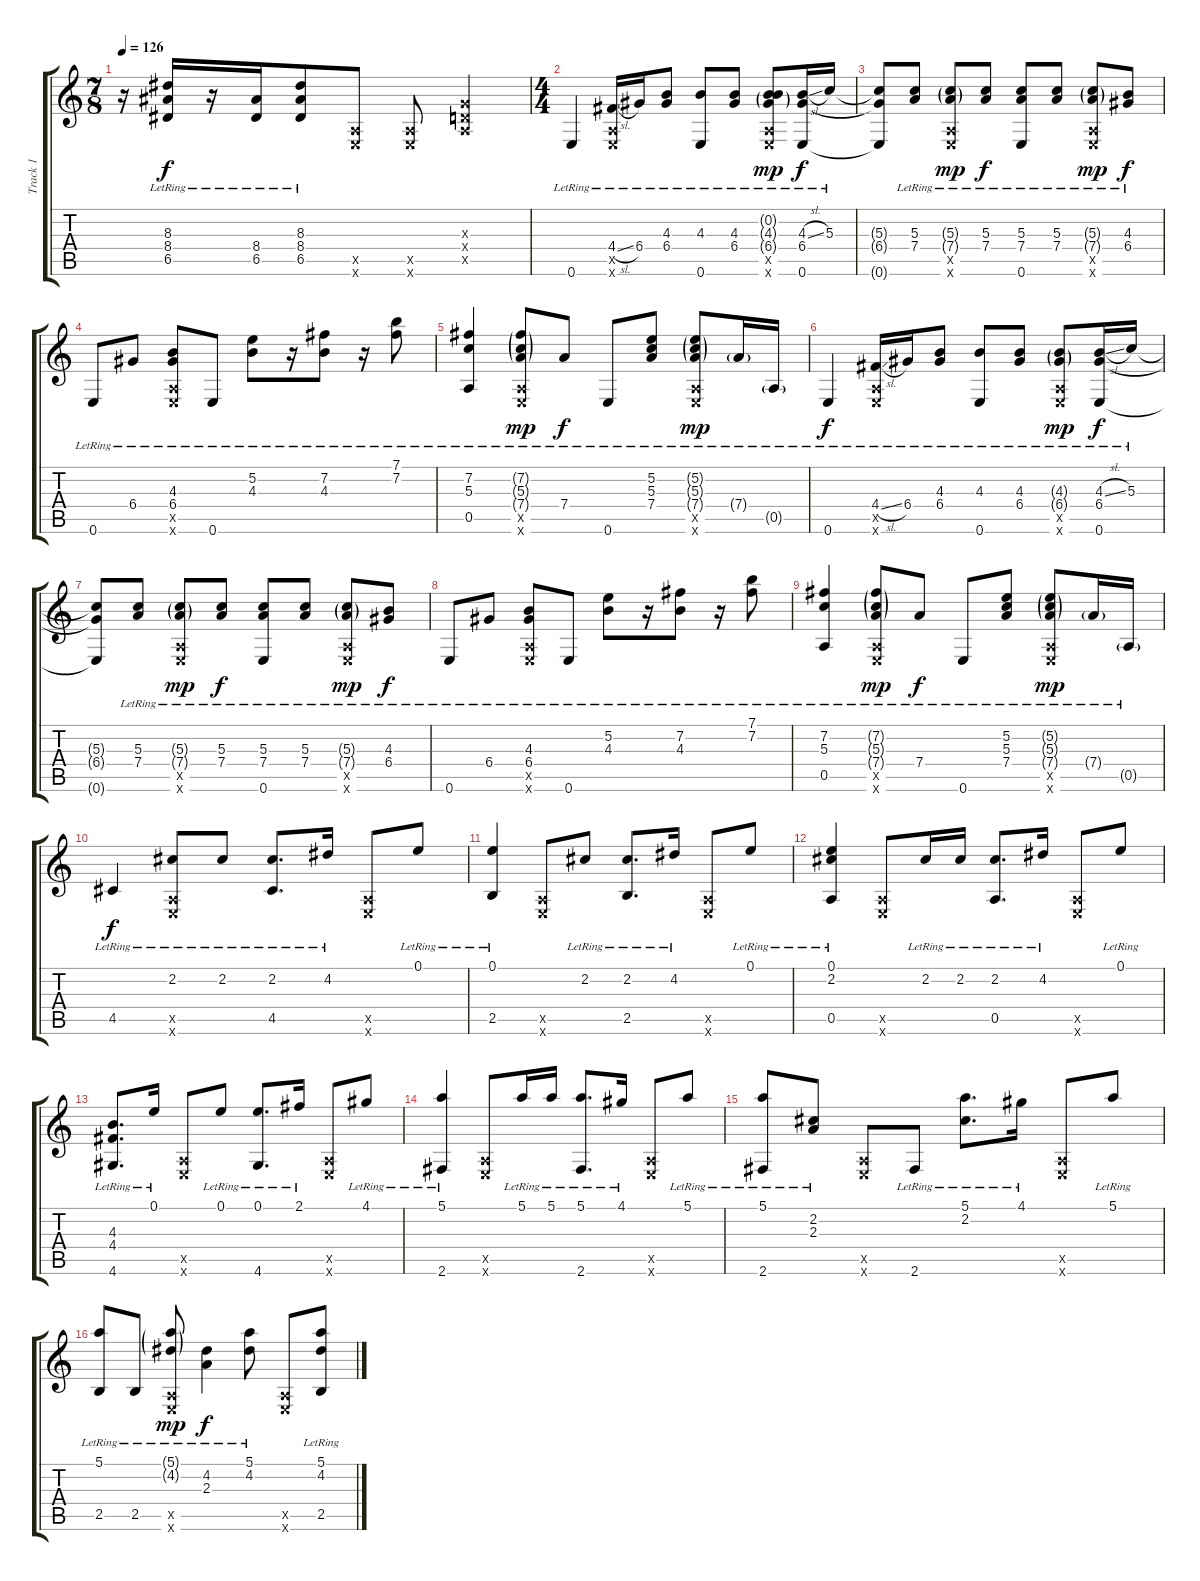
\track ("Track 1" "Track 1") {instrument acousticguitarsteel}
\staff {score tabs}
\tuning (E4 B3 G3 D3 A2 E2) {hide}
\ts (7 8)
\tempo 126
\clef g2
\ks c
r.16{dy mp} (8.3{lr} 8.4{lr} 6.5{lr}).16{dy f} r.16 (8.4{lr} 6.5{lr}).16 (8.3{lr} 8.4{lr} 6.5{lr}).8 (0.5{x} 0.6{x}).8 (0.5{x} 0.6{x}).8 (0.3{x} 0.4{x} 0.5{x}).4 |
\ts (4 4)
0.6{lr}.4 (4.4{sl lr} 0.5{x} 0.6{x}).16 6.4{lr}.16 (4.3{lr} 6.4{lr}).8 (4.3{lr} 0.6{lr}).8 (4.3{lr} 6.4{lr}).8 (0.2{g lr} 4.3{g lr} 6.4{g lr} 0.5{x} 0.6{x}).8{dy mp} (4.3{sl lr} 6.4{lr} 0.6{lr}).16{dy f} 5.3{lr}.16 |
(5.3{t} 6.4{t} 0.6{t}).8 (5.3{lr} 7.4{lr}).8 (5.3{g lr} 7.4{g lr} 0.5{x} 0.6{x}).8{dy mp} (5.3{lr} 7.4{lr}).8{dy f} (5.3{lr} 7.4{lr} 0.6{lr}).8 (5.3{lr} 7.4{lr}).8 (5.3{g lr} 7.4{g lr} 0.5{x} 0.6{x}).8{dy mp} (4.3{lr} 6.4{lr}).8{dy f} |
0.6{lr}.8 6.4{lr}.8 (4.3{lr} 6.4{lr} 0.5{x} 0.6{x}).8 0.6{lr}.8 (5.2{lr} 4.3{lr}).8 r.16 (7.2{lr} 4.3{lr}).8 r.16 (7.1{lr} 7.2{lr}).8 |
(7.2{lr} 5.3{lr} 0.5{lr}).4 (7.2{g lr} 5.3{g lr} 7.4{g lr} 0.5{x} 0.6{x}).8{dy mp} 7.4{lr}.8{dy f} 0.6{lr}.8 (5.2{lr} 5.3{lr} 7.4{lr}).8 (5.2{g lr} 5.3{g lr} 7.4{g lr} 0.5{x} 0.6{x}).8{dy mp} 7.4{g lr}.16 0.5{g lr}.16 |
0.6{lr}.4{dy f} (4.4{sl lr} 0.5{x} 0.6{x}).16 6.4{lr}.16 (4.3{lr} 6.4{lr}).8 (4.3{lr} 0.6{lr}).8 (4.3{lr} 6.4{lr}).8 (4.3{g lr} 6.4{g lr} 0.5{x} 0.6{x}).8{dy mp} (4.3{sl lr} 6.4{lr} 0.6{lr}).16{dy f} 5.3{lr}.16 |
(5.3{t} 6.4{t} 0.6{t}).8 (5.3{lr} 7.4{lr}).8 (5.3{g lr} 7.4{g lr} 0.5{x} 0.6{x}).8{dy mp} (5.3{lr} 7.4{lr}).8{dy f} (5.3{lr} 7.4{lr} 0.6{lr}).8 (5.3{lr} 7.4{lr}).8 (5.3{g lr} 7.4{g lr} 0.5{x} 0.6{x}).8{dy mp} (4.3{lr} 6.4{lr}).8{dy f} |
0.6{lr}.8 6.4{lr}.8 (4.3{lr} 6.4{lr} 0.5{x} 0.6{x}).8 0.6{lr}.8 (5.2{lr} 4.3{lr}).8 r.16 (7.2{lr} 4.3{lr}).8 r.16 (7.1{lr} 7.2{lr}).8 |
(7.2{lr} 5.3{lr} 0.5{lr}).4 (7.2{g lr} 5.3{g lr} 7.4{g lr} 0.5{x} 0.6{x}).8{dy mp} 7.4{lr}.8{dy f} 0.6{lr}.8 (5.2{lr} 5.3{lr} 7.4{lr}).8 (5.2{g lr} 5.3{g lr} 7.4{g lr} 0.5{x} 0.6{x}).8{dy mp} 7.4{g lr}.16 0.5{g lr}.16 |
4.5{lr}.4{dy f} (2.2{lr} 0.5{x} 0.6{x}).8 2.2{lr}.8 (2.2{lr} 4.5{lr}).8{d} 4.2{lr}.16 (0.5{x} 0.6{x}).8 0.1{lr}.8 |
(0.1{lr} 2.5{lr}).4 (0.5{x} 0.6{x}).8 2.2{lr}.8 (2.2{lr} 2.5{lr}).8{d} 4.2{lr}.16 (0.5{x} 0.6{x}).8 0.1{lr}.8 |
(0.1{lr} 2.2{lr} 0.5{lr}).4 (0.5{x} 0.6{x}).8 2.2{lr}.16 2.2{lr}.16 (2.2{lr} 0.5{lr}).8{d} 4.2{lr}.16 (0.5{x} 0.6{x}).8 0.1{lr}.8 |
(4.3{lr} 4.4{lr} 4.6{lr}).8{d} 0.1{lr}.16 (0.5{x} 0.6{x}).8 0.1{lr}.8 (0.1{lr} 4.6{lr}).8{d} 2.1{lr}.16 (0.5{x} 0.6{x}).8 4.1{lr}.8 |
(5.1{lr} 2.6{lr}).4 (0.5{x} 0.6{x}).8 5.1{lr}.16 5.1{lr}.16 (5.1{lr} 2.6{lr}).8{d} 4.1{lr}.16 (0.5{x} 0.6{x}).8 5.1{lr}.8 |
(5.1{lr} 2.6{lr}).8 (2.2{lr} 2.3{lr}).8 (0.5{x} 0.6{x}).8 2.6{lr}.8 (5.1{lr} 2.2{lr}).8{d} 4.1{lr}.16 (0.5{x} 0.6{x}).8 5.1{lr}.8 |
(5.1{lr} 2.5{lr}).8 2.5{lr}.8 (5.1{g lr} 4.2{g lr} 0.5{x} 0.6{x}).8{dy mp} (4.2{lr} 2.3{lr}).4{dy f} (5.1{lr} 4.2{lr}).8 (0.5{x} 0.6{x}).8 (5.1{lr} 4.2{lr} 2.5{lr}).8
